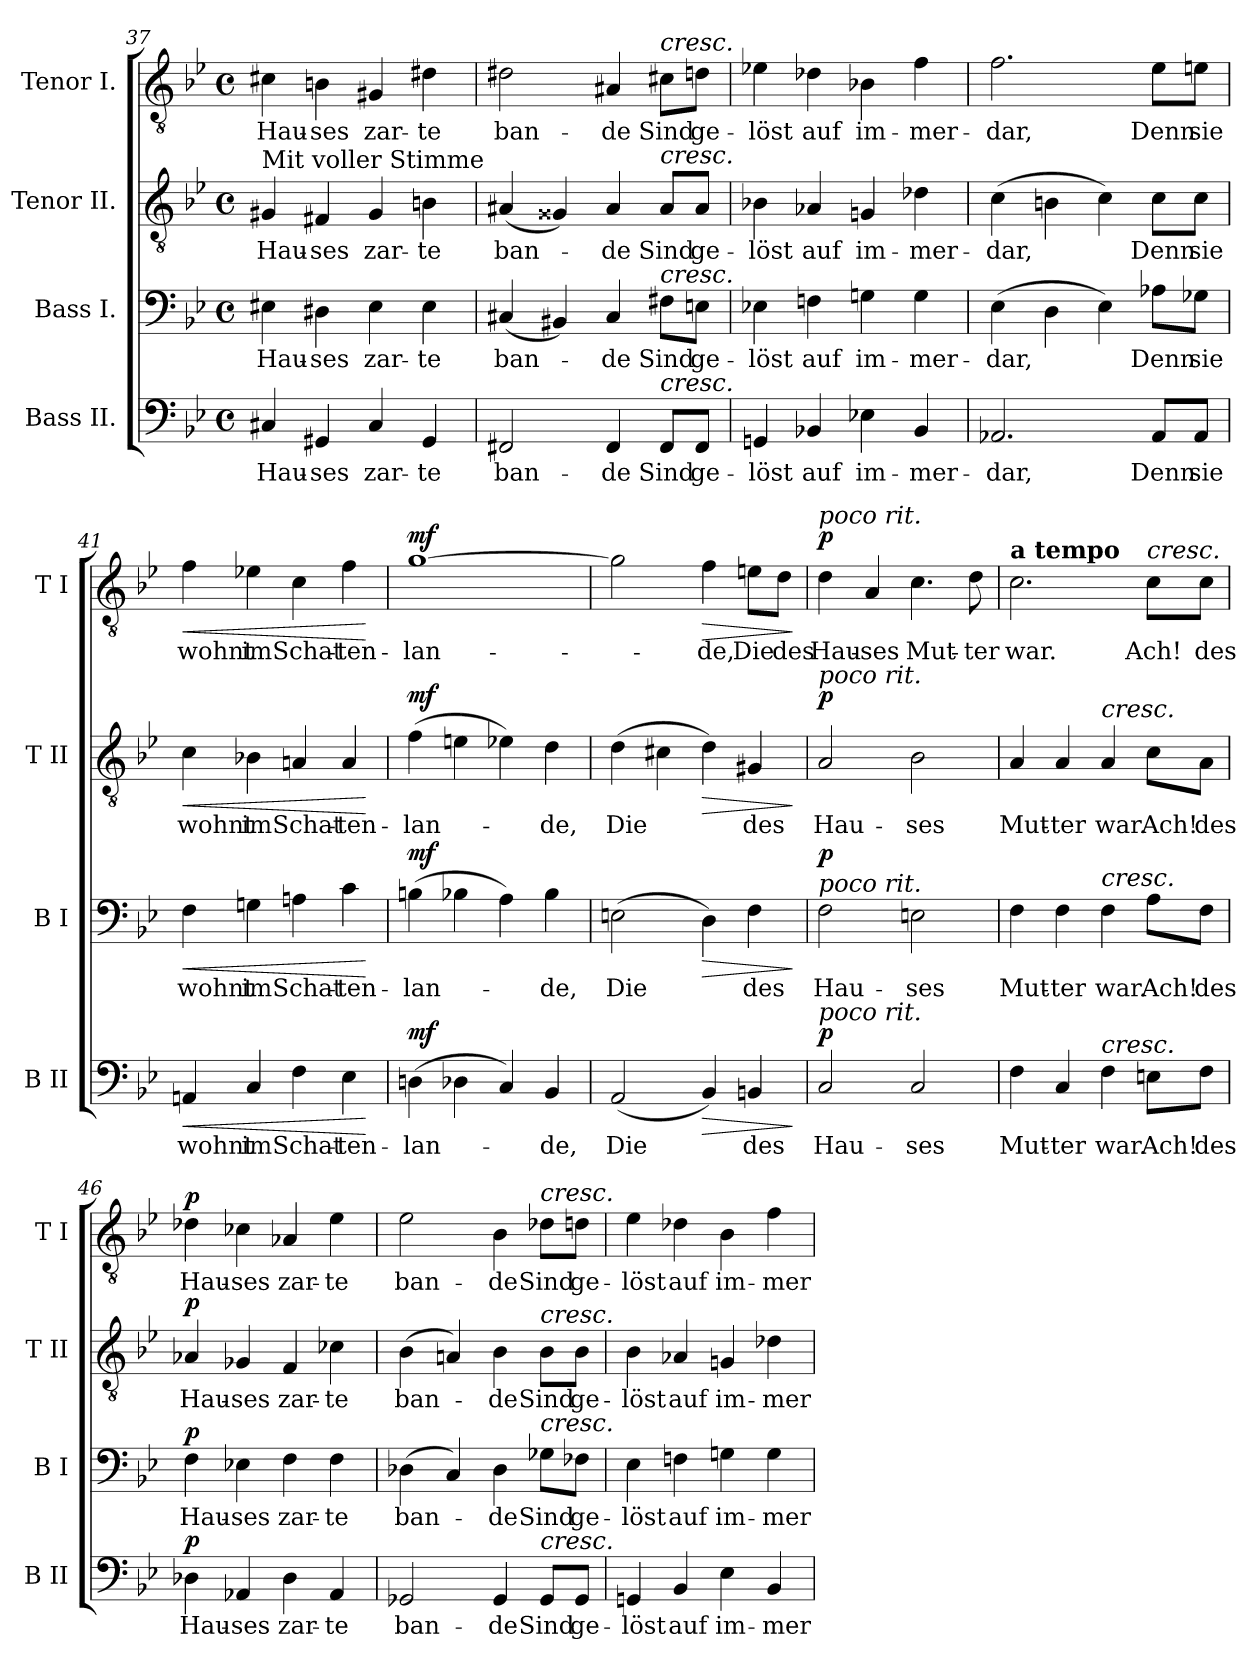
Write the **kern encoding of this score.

**kern	**text	**dynam	**kern	**text	**dynam	**kern	**text	**dynam	**kern	**text	**dynam
*part4	*part4	*part4	*part3	*part3	*part3	*part2	*part2	*part2	*part1	*part1	*part1
*staff4	*staff4	*staff4	*staff3	*staff3	*staff3	*staff2	*staff2	*staff2	*staff1	*staff1	*staff1
*I"Bass II.	*	*	*I"Bass I.	*	*	*I"Tenor II.	*	*	*I"Tenor I.	*	*
*I'B II	*	*	*I'B I	*	*	*I'T II	*	*	*I'T I	*	*
*clefF4	*	*	*clefF4	*	*	*clefGv2	*	*	*clefGv2	*	*
*k[b-e-]	*	*	*k[b-e-]	*	*	*k[b-e-]	*	*	*k[b-e-]	*	*
*M4/4	*	*	*M4/4	*	*	*M4/4	*	*	*M4/4	*	*
*met(c)	*	*	*met(c)	*	*	*met(c)	*	*	*met(c)	*	*
=37	=37	=37	=37	=37	=37	=37	=37	=37	=37	=37	=37
!	!	!	!	!	!	!LO:TX:a:t=Mit voller Stimme	!	!	!	!	!
!	!LO:LY:b	!	!	!LO:LY:b	!	!	!LO:LY:b	!	!	!LO:LY:b	!
4C#X/	Hau-	.	4E#X\	Hau-	.	4G#X/	Hau-	.	4c#X\	Hau-	.
!	!LO:LY:b	!	!	!LO:LY:b	!	!	!LO:LY:b	!	!	!LO:LY:b	!
4GG#X/	-ses	.	4D#X\	-ses	.	4F#X/	-ses	.	4Bn\	-ses	.
!	!LO:LY:b	!	!	!LO:LY:b	!	!	!LO:LY:b	!	!	!LO:LY:b	!
4C#/	zar-	.	4E#\	zar-	.	4G#/	zar-	.	4G#X/	zar-	.
!	!LO:LY:b	!	!	!LO:LY:b	!	!	!LO:LY:b	!	!	!LO:LY:b	!
4GG#/	-te	.	4E#\	-te	.	4Bn\	-te	.	4d#X\	-te	.
=38	=38	=38	=38	=38	=38	=38	=38	=38	=38	=38	=38
!	!LO:LY:b	!	!	!LO:LY:b	!	!	!LO:LY:b	!	!	!LO:LY:b	!
2FF#X/	ban-	.	(<4C#X/	ban-	.	(<4A#X/	ban-	.	2d#X\	ban-	.
.	.	.	4BB#X/)	.	.	4G##X/)	.	.	.	.	.
!	!LO:LY:b	!	!	!LO:LY:b	!	!	!LO:LY:b	!	!	!LO:LY:b	!
4FF#/	-de	.	4C#/	-de	.	4A#/	-de	.	4A#X/	-de	.
!	!	!	!	!	!	!	!	!	!LO:TX:a:i:t=cresc.	!	!
!	!	!	!	!	!	!LO:TX:a:i:t=cresc.	!	!	!	!	!
!	!	!	!LO:TX:a:i:t=cresc.	!	!	!	!	!	!	!	!
!LO:TX:a:i:t=cresc.	!	!	!	!	!	!	!	!	!	!	!
!	!LO:LY:b	!	!	!LO:LY:b	!	!	!LO:LY:b	!	!	!LO:LY:b	!
8FF#/L	Sind	.	8F#X\L	Sind	.	8A#/L	Sind	.	8c#X\L	Sind	.
!	!LO:LY:b	!	!	!LO:LY:b	!	!	!LO:LY:b	!	!	!LO:LY:b	!
8FF#/J	ge-	.	8En\J	ge-	.	8A#/J	ge-	.	8dn\J	ge-	.
!!LO:LB:g=z
=39	=39	=39	=39	=39	=39	=39	=39	=39	=39	=39	=39
!	!LO:LY:b	!	!	!LO:LY:b	!	!	!LO:LY:b	!	!	!LO:LY:b	!
4GGn/	-löst	.	4E-X\	-löst	.	4B-X\	-löst	.	4e-X\	-löst	.
!	!LO:LY:b	!	!	!LO:LY:b	!	!	!LO:LY:b	!	!	!LO:LY:b	!
4BB-X/	auf	.	4Fn\	auf	.	4A-X/	auf	.	4d-X\	auf	.
!	!LO:LY:b	!	!	!LO:LY:b	!	!	!LO:LY:b	!	!	!LO:LY:b	!
4E-X\	im-	.	4Gn\	im-	.	4Gn/	im-	.	4B-X\	im-	.
!	!LO:LY:b	!	!	!LO:LY:b	!	!	!LO:LY:b	!	!	!LO:LY:b	!
4BB-/	-mer-	.	4G\	-mer-	.	4d-X\	-mer-	.	4f\	-mer-	.
=40	=40	=40	=40	=40	=40	=40	=40	=40	=40	=40	=40
!	!LO:LY:b	!	!	!LO:LY:b	!	!	!LO:LY:b	!	!	!LO:LY:b	!
2.AA-X/	-dar,	.	(>4E-\	-dar,	.	(>4c\	-dar,	.	2.f\	-dar,	.
.	.	.	4D\	.	.	4Bn\	.	.	.	.	.
.	.	.	4E-\)	.	.	4c\)	.	.	.	.	.
!	!LO:LY:b	!	!	!LO:LY:b	!	!	!LO:LY:b	!	!	!LO:LY:b	!
8AA-/L	Denn	.	8A-X\L	Denn	.	8c\L	Denn	.	8e-\L	Denn	.
!	!LO:LY:b	!	!	!LO:LY:b	!	!	!LO:LY:b	!	!	!LO:LY:b	!
8AA-/J	sie	.	8G-X\J	sie	.	8c\J	sie	.	8en\J	sie	.
=41	=41	=41	=41	=41	=41	=41	=41	=41	=41	=41	=41
!	!LO:LY:b	!LO:HP:b	!	!LO:LY:b	!LO:HP:b	!	!LO:LY:b	!LO:HP:b	!	!LO:LY:b	!LO:HP:b
4AAn/	wohnt	<	4F\	wohnt	<	4c\	wohnt	<	4f\	wohnt	<
!	!LO:LY:b	!	!	!LO:LY:b	!	!	!LO:LY:b	!	!	!LO:LY:b	!
4C/	im	.	4Gn\	im	.	4B-X\	im	.	4e-X\	im	.
!	!LO:LY:b	!	!	!LO:LY:b	!	!	!LO:LY:b	!	!	!LO:LY:b	!
4F\	Schat-	.	4An\	Schat-	.	4An/	Schat-	.	4c\	Schat-	.
!	!LO:LY:b	!	!	!LO:LY:b	!	!	!LO:LY:b	!	!	!LO:LY:b	!
4E-\	-ten-	.	4c\	-ten-	.	4A/	-ten-	.	4f\	-ten-	.
.	.	[	.	.	[	.	.	[	.	.	[
=42	=42	=42	=42	=42	=42	=42	=42	=42	=42	=42	=42
!	!LO:LY:b	!LO:DY:a	!	!LO:LY:b	!LO:DY:a	!	!LO:LY:b	!LO:DY:a	!	!LO:LY:b	!LO:DY:a
(>4Dn\	-lan-	mf	(>4Bn\	-lan-	mf	(>4f\	-lan-	mf	[1g	-lan-	mf
4D-X\	.	.	4B-X\	.	.	4en\	.	.	.	.	.
4C/)	.	.	4A\)	.	.	4e-X\)	.	.	.	.	.
!	!LO:LY:b	!	!	!LO:LY:b	!	!	!LO:LY:b	!	!	!	!
4BB-/	-de,	.	4B-\	-de,	.	4d\	-de,	.	.	.	.
=43	=43	=43	=43	=43	=43	=43	=43	=43	=43	=43	=43
!	!LO:LY:b	!	!	!LO:LY:b	!	!	!LO:LY:b	!	!	!	!
(<2AA/	Die	.	(>2En\	Die	.	(>4d\	Die	.	2g\]	.	.
.	.	.	.	.	.	4c#X\	.	.	.	.	.
!	!	!LO:HP:b	!	!	!LO:HP:b	!	!	!LO:HP:b	!	!LO:LY:b	!LO:HP:b
4BB-/)	.	>	4D\)	.	>	4d\)	.	>	4f\	-de,	>
!	!LO:LY:b	!	!	!LO:LY:b	!	!	!LO:LY:b	!	!	!LO:LY:b	!
4BBn/	des	.	4F\	des	.	4G#X/	des	.	8en\L	Die	.
!	!	!	!	!	!	!	!	!	!	!LO:LY:b	!
.	.	.	.	.	.	.	.	.	8d\J	des	.
.	.	]	.	.	]	.	.	]	.	.	]
!!LO:PB:g=z
=44	=44	=44	=44	=44	=44	=44	=44	=44	=44	=44	=44
!	!	!	!	!	!	!	!	!	!LO:TX:a:i:t=poco rit.	!	!
!	!	!	!	!	!	!LO:TX:a:i:t=poco rit.	!	!	!	!	!
!	!	!	!LO:TX:a:i:t=poco rit.	!	!	!	!	!	!	!	!
!LO:TX:a:i:t=poco rit.	!	!	!	!	!	!	!	!	!	!	!
!	!LO:LY:b	!LO:DY:a	!	!LO:LY:b	!LO:DY:a	!	!LO:LY:b	!LO:DY:a	!	!LO:LY:b	!LO:DY:a
2C/	Hau-	p	2F\	Hau-	p	2A/	Hau-	p	4d\	Hau-	p
!	!	!	!	!	!	!	!	!	!	!LO:LY:b	!
.	.	.	.	.	.	.	.	.	4A/	-ses	.
!	!LO:LY:b	!	!	!LO:LY:b	!	!	!LO:LY:b	!	!	!LO:LY:b	!
2C/	-ses	.	2En\	-ses	.	2B-\	-ses	.	4.c\	Mut-	.
!	!	!	!	!	!	!	!	!	!	!LO:LY:b	!
.	.	.	.	.	.	.	.	.	8d\	-ter	.
=45	=45	=45	=45	=45	=45	=45	=45	=45	=45	=45	=45
!	!	!	!	!	!	!	!	!	!LO:TX:B:t=a tempo	!	!
!	!LO:LY:b	!	!	!LO:LY:b	!	!	!LO:LY:b	!	!	!LO:LY:b	!
4F\	Mut-	.	4F\	Mut-	.	4A/	Mut-	.	2.c\	war.	.
!	!LO:LY:b	!	!	!LO:LY:b	!	!	!LO:LY:b	!	!	!	!
4C/	-ter	.	4F\	-ter	.	4A/	-ter	.	.	.	.
!	!	!	!	!	!	!LO:TX:a:i:t=cresc.	!	!	!	!	!
!	!	!	!LO:TX:a:i:t=cresc.	!	!	!	!	!	!	!	!
!LO:TX:a:i:t=cresc.	!	!	!	!	!	!	!	!	!	!	!
!	!LO:LY:b	!	!	!LO:LY:b	!	!	!LO:LY:b	!	!	!	!
4F\	war.	.	4F\	war.	.	4A/	war.	.	.	.	.
!	!	!	!	!	!	!	!	!	!LO:TX:a:i:t=cresc.	!	!
!	!LO:LY:b	!	!	!LO:LY:b	!	!	!LO:LY:b	!	!	!LO:LY:b	!
8En\L	Ach!	.	8A\L	Ach!	.	8c\L	Ach!	.	8c\L	Ach!	.
!	!LO:LY:b	!	!	!LO:LY:b	!	!	!LO:LY:b	!	!	!LO:LY:b	!
8F\J	des	.	8F\J	des	.	8A\J	des	.	8c\J	des	.
=46	=46	=46	=46	=46	=46	=46	=46	=46	=46	=46	=46
!	!LO:LY:b	!LO:DY:a	!	!LO:LY:b	!LO:DY:a	!	!LO:LY:b	!LO:DY:a	!	!LO:LY:b	!LO:DY:a
4D-X\	Hau-	p	4F\	Hau-	p	4A-X/	Hau-	p	4d-X\	Hau-	p
!	!LO:LY:b	!	!	!LO:LY:b	!	!	!LO:LY:b	!	!	!LO:LY:b	!
4AA-X/	-ses	.	4E-X\	-ses	.	4G-X/	-ses	.	4c-X\	-ses	.
!	!LO:LY:b	!	!	!LO:LY:b	!	!	!LO:LY:b	!	!	!LO:LY:b	!
4D-\	zar-	.	4F\	zar-	.	4F/	zar-	.	4A-X/	zar-	.
!	!LO:LY:b	!	!	!LO:LY:b	!	!	!LO:LY:b	!	!	!LO:LY:b	!
4AA-/	-te	.	4F\	-te	.	4c-X\	-te	.	4e-\	-te	.
=47	=47	=47	=47	=47	=47	=47	=47	=47	=47	=47	=47
!	!LO:LY:b	!	!	!LO:LY:b	!	!	!LO:LY:b	!	!	!LO:LY:b	!
2GG-X/	ban-	.	(>4D-X\	ban-	.	(>4B-\	ban-	.	2e-\	ban-	.
.	.	.	4C/)	.	.	4An/)	.	.	.	.	.
!	!LO:LY:b	!	!	!LO:LY:b	!	!	!LO:LY:b	!	!	!LO:LY:b	!
4GG-/	-de	.	4D-\	-de	.	4B-\	-de	.	4B-\	-de	.
!	!	!	!	!	!	!	!	!	!LO:TX:a:i:t=cresc.	!	!
!	!	!	!	!	!	!LO:TX:a:i:t=cresc.	!	!	!	!	!
!	!	!	!LO:TX:a:i:t=cresc.	!	!	!	!	!	!	!	!
!LO:TX:a:i:t=cresc.	!	!	!	!	!	!	!	!	!	!	!
!	!LO:LY:b	!	!	!LO:LY:b	!	!	!LO:LY:b	!	!	!LO:LY:b	!
8GG-/L	Sind	.	8G-X\L	Sind	.	8B-\L	Sind	.	8d-X\L	Sind	.
!	!LO:LY:b	!	!	!LO:LY:b	!	!	!LO:LY:b	!	!	!LO:LY:b	!
8GG-/J	ge-	.	8F-X\J	ge-	.	8B-\J	ge-	.	8dn\J	ge-	.
=48	=48	=48	=48	=48	=48	=48	=48	=48	=48	=48	=48
!	!LO:LY:b	!	!	!LO:LY:b	!	!	!LO:LY:b	!	!	!LO:LY:b	!
4GGn/	-löst	.	4E-\	-löst	.	4B-\	-löst	.	4e-\	-löst	.
!	!LO:LY:b	!	!	!LO:LY:b	!	!	!LO:LY:b	!	!	!LO:LY:b	!
4BB-/	auf	.	4Fn\	auf	.	4A-X/	auf	.	4d-X\	auf	.
!	!LO:LY:b	!	!	!LO:LY:b	!	!	!LO:LY:b	!	!	!LO:LY:b	!
4E-\	im-	.	4Gn\	im-	.	4Gn/	im-	.	4B-\	im-	.
!	!LO:LY:b	!	!	!LO:LY:b	!	!	!LO:LY:b	!	!	!LO:LY:b	!
4BB-/	-mer-	.	4G\	-mer-	.	4d-X\	-mer-	.	4f\	-mer-	.
=	=	=	=	=	=	=	=	=	=	=	=
*-	*-	*-	*-	*-	*-	*-	*-	*-	*-	*-	*-
